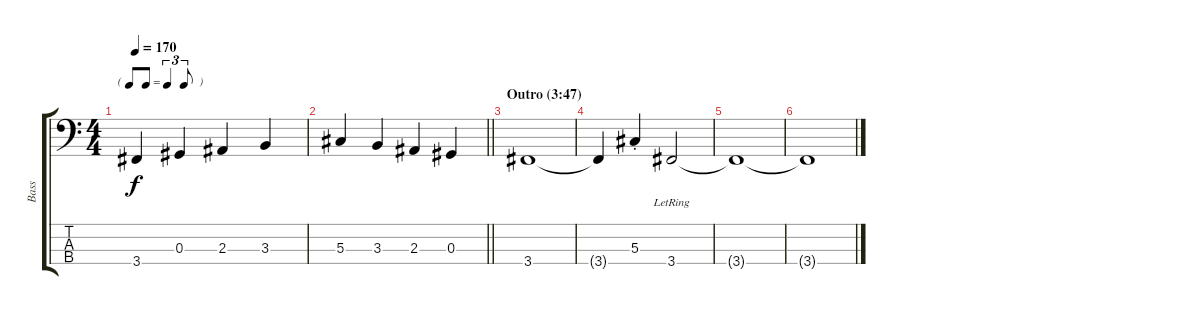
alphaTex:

\track ("Bass" "Bass") {instrument electricbasspick}
\staff {score tabs}
\tuning (Gb2 Db2 Ab1 Eb1) {hide}
\ts (4 4)
\tf triplet8th
\tempo 170
\clef f4
\ks c
3.4.4{dy f} 0.3.4 2.3.4 3.3.4 |
\barLineRight lightlight
5.3.4 3.3.4 2.3.4 0.3.4 |
\section ("" "Outro (3:47)")
3.4.1 |
3.4{t}.4 5.3{st}.4 3.4{lr}.2 |
3.4{t}.1 |
3.4{t}.1
